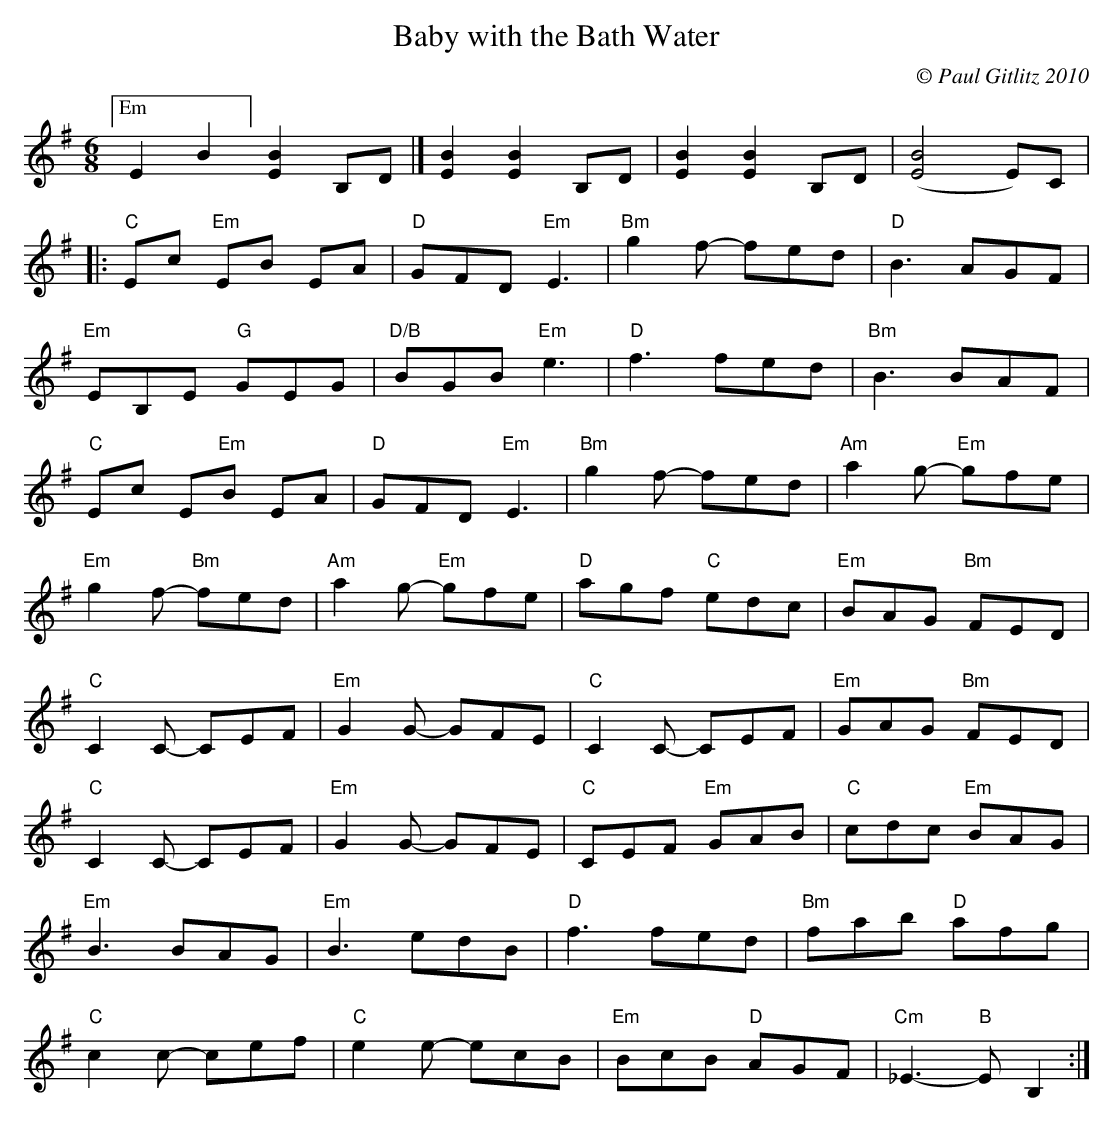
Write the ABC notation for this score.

X:1
T:Baby with the Bath Water
M:6/8
C:© Paul Gitlitz 2010
K:Em
["Em"E2B2][E2B2] B,D|[[E2B2][E2B2] B,D|[E2B2][E2B2] B,D|([E4B4]E)C|!
|:"C"Ec "Em"EB EA|"D"GFD "Em"E3|"Bm"g2f- fed|"D"B3 AGF|!
"Em"EB,E "G"GEG|"D/B"BGB "Em"e3|"D"f3 fed|"Bm"B3 BAF|!
"C"Ec E"Em"B EA|"D"GFD "Em"E3|"Bm"g2f- fed|"Am"a2g- "Em"gfe|!
"Em"g2f- "Bm"fed|"Am"a2g- "Em"gfe|"D"agf "C"edc|"Em"BAG "Bm"FED|!
"C"C2C- CEF|"Em"G2G- GFE|"C"C2C- CEF|"Em"GAG "Bm"FED|!
"C"C2C- CEF|"Em"G2G- GFE|"C"CEF "Em"GAB|"C"cdc "Em"BAG|!
"Em"B3 BAG|"Em"B3 edB|"D"f3 fed|"Bm"fab "D"afg|!
"C"c2c- cef|"C"e2e- ecB|"Em"BcB "D"AGF|"Cm"_E3-"B"EB,2:|
